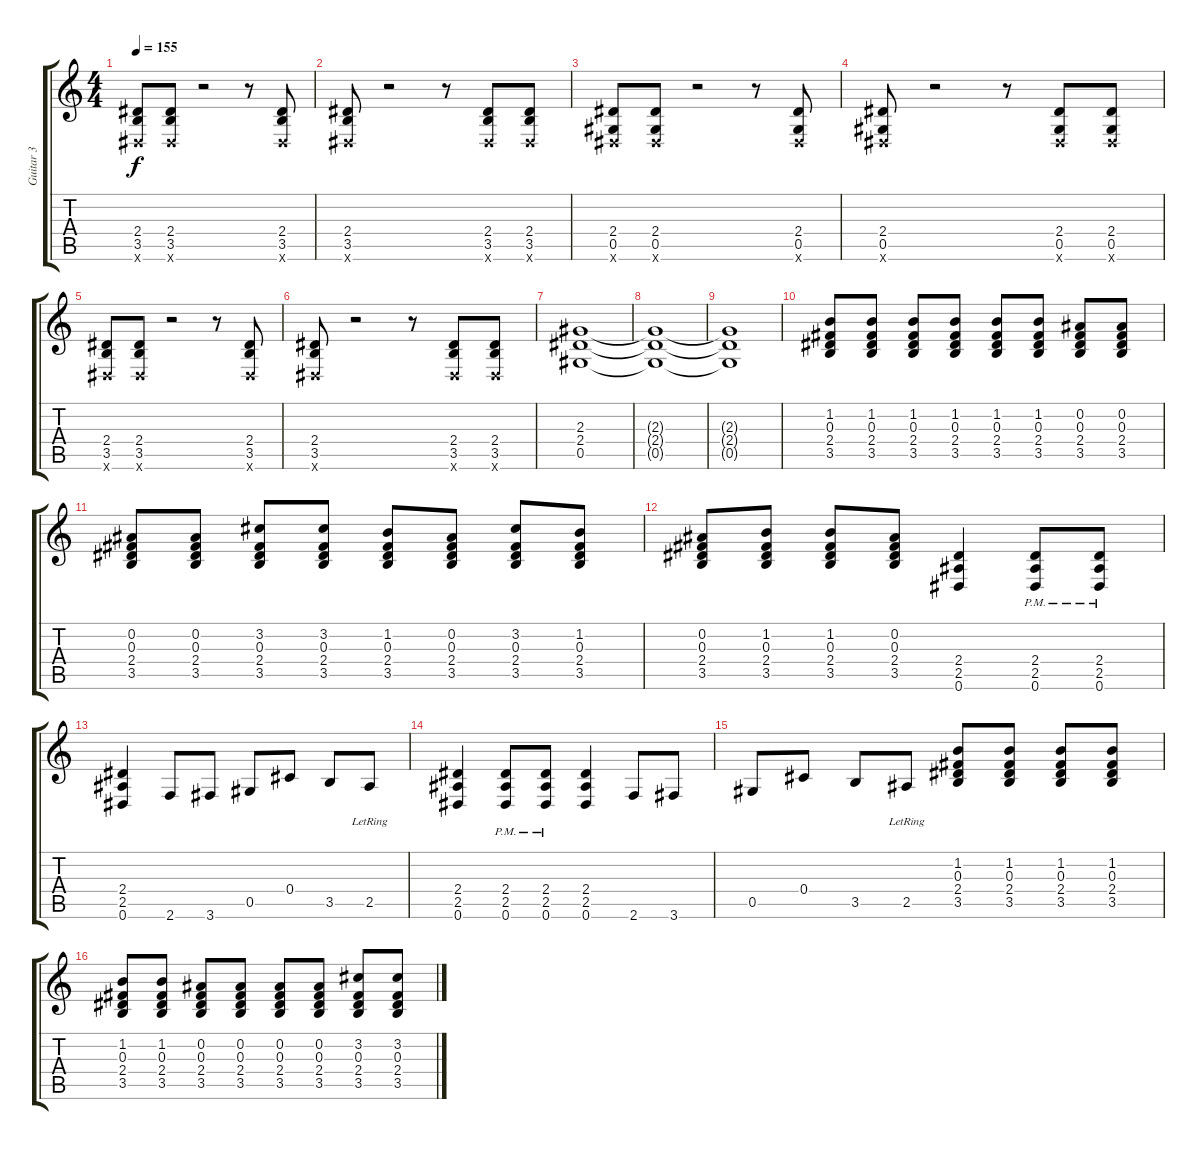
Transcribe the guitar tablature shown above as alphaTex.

\track ("Guitar 3" "Guitar 3") {instrument distortionguitar}
\staff {score tabs}
\tuning (Eb4 Bb3 Gb3 Db3 Ab2 Eb2) {hide}
\ts (4 4)
\tempo 155
\clef g2
\ks c
(2.4 3.5 0.6{x}).8{dy f} (2.4 3.5 0.6{x}).8 r.2 r.8 (2.4 3.5 0.6{x}).8 |
(2.4 3.5 0.6{x}).8 r.2 r.8 (2.4 3.5 0.6{x}).8 (2.4 3.5 0.6{x}).8 |
(2.4 0.5 0.6{x}).8 (2.4 0.5 0.6{x}).8 r.2 r.8 (2.4 0.5 0.6{x}).8 |
(2.4 0.5 0.6{x}).8 r.2 r.8 (2.4 0.5 0.6{x}).8 (2.4 0.5 0.6{x}).8 |
(2.4 3.5 0.6{x}).8 (2.4 3.5 0.6{x}).8 r.2 r.8 (2.4 3.5 0.6{x}).8 |
(2.4 3.5 0.6{x}).8 r.2 r.8 (2.4 3.5 0.6{x}).8 (2.4 3.5 0.6{x}).8 |
(2.3 2.4 0.5).1 |
(2.3{t} 2.4{t} 0.5{t}).1 |
(2.3{t} 2.4{t} 0.5{t}).1 |
(1.2 0.3 2.4 3.5).8 (1.2 0.3 2.4 3.5).8 (1.2 0.3 2.4 3.5).8 (1.2 0.3 2.4 3.5).8 (1.2 0.3 2.4 3.5).8 (1.2 0.3 2.4 3.5).8 (0.2 0.3 2.4 3.5).8 (0.2 0.3 2.4 3.5).8 |
(0.2 0.3 2.4 3.5).8 (0.2 0.3 2.4 3.5).8 (3.2 0.3 2.4 3.5).8 (3.2 0.3 2.4 3.5).8 (1.2 0.3 2.4 3.5).8 (0.2 0.3 2.4 3.5).8 (3.2 0.3 2.4 3.5).8 (1.2 0.3 2.4 3.5).8 |
(0.2 0.3 2.4 3.5).8 (1.2 0.3 2.4 3.5).8 (1.2 0.3 2.4 3.5).8 (0.2 0.3 2.4 3.5).8 (2.4 2.5 0.6).4 (2.4{pm} 2.5{pm} 0.6{pm}).8 (2.4{pm} 2.5{pm} 0.6{pm}).8 |
(2.4 2.5 0.6).4 2.6.8 3.6.8 0.5.8 0.4.8 3.5.8 2.5{lr}.8 |
(2.4 2.5 0.6).4 (2.4{pm} 2.5{pm} 0.6{pm}).8 (2.4{pm} 2.5{pm} 0.6{pm}).8 (2.4 2.5 0.6).4 2.6.8 3.6.8 |
0.5.8 0.4.8 3.5.8 2.5{lr}.8 (1.2 0.3 2.4 3.5).8 (1.2 0.3 2.4 3.5).8 (1.2 0.3 2.4 3.5).8 (1.2 0.3 2.4 3.5).8 |
(1.2 0.3 2.4 3.5).8 (1.2 0.3 2.4 3.5).8 (0.2 0.3 2.4 3.5).8 (0.2 0.3 2.4 3.5).8 (0.2 0.3 2.4 3.5).8 (0.2 0.3 2.4 3.5).8 (3.2 0.3 2.4 3.5).8 (3.2 0.3 2.4 3.5).8
